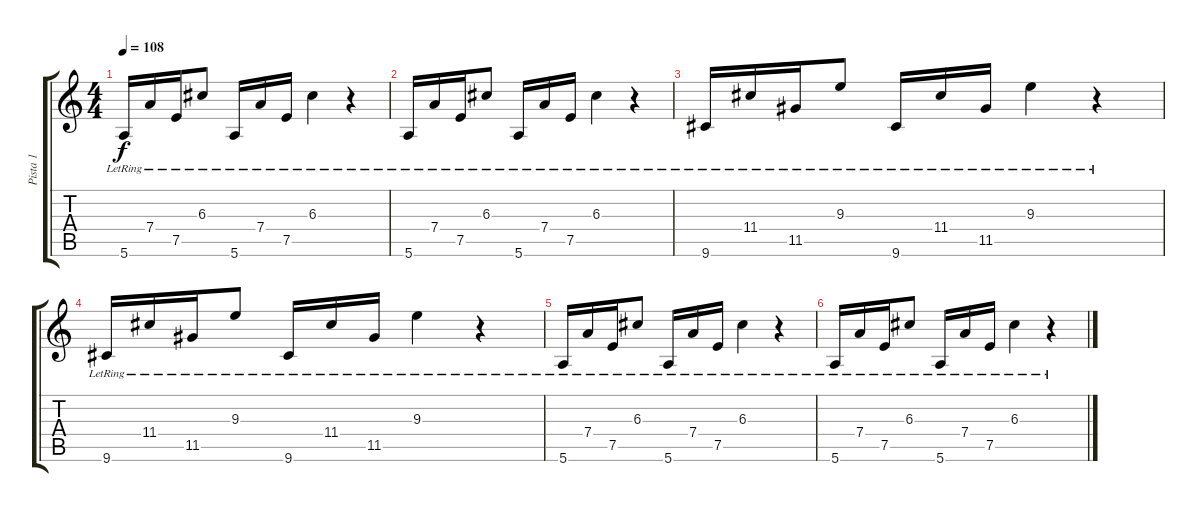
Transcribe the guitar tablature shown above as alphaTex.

\track ("Pista 1" "Pista 1") {instrument electricguitarclean}
\staff {score tabs}
\tuning (E4 B3 G3 D3 A2 E2) {hide}
\ts (4 4)
\tempo 108
\clef g2
\ks c
5.6{lr}.16{dy f} 7.4{lr}.16 7.5{lr}.16 6.3{lr}.8 5.6{lr}.16 7.4{lr}.16 7.5{lr}.16 6.3{lr}.4 r.4 |
5.6{lr}.16 7.4{lr}.16 7.5{lr}.16 6.3{lr}.8 5.6{lr}.16 7.4{lr}.16 7.5{lr}.16 6.3{lr}.4 r.4 |
9.6{lr}.16 11.4{lr}.16 11.5{lr}.16 9.3{lr}.8 9.6{lr}.16 11.4{lr}.16 11.5{lr}.16 9.3{lr}.4 r.4 |
9.6{lr}.16 11.4{lr}.16 11.5{lr}.16 9.3{lr}.8 9.6{lr}.16 11.4{lr}.16 11.5{lr}.16 9.3{lr}.4 r.4 |
5.6{lr}.16 7.4{lr}.16 7.5{lr}.16 6.3{lr}.8 5.6{lr}.16 7.4{lr}.16 7.5{lr}.16 6.3{lr}.4 r.4 |
5.6{lr}.16 7.4{lr}.16 7.5{lr}.16 6.3{lr}.8 5.6{lr}.16 7.4{lr}.16 7.5{lr}.16 6.3{lr}.4 r.4
